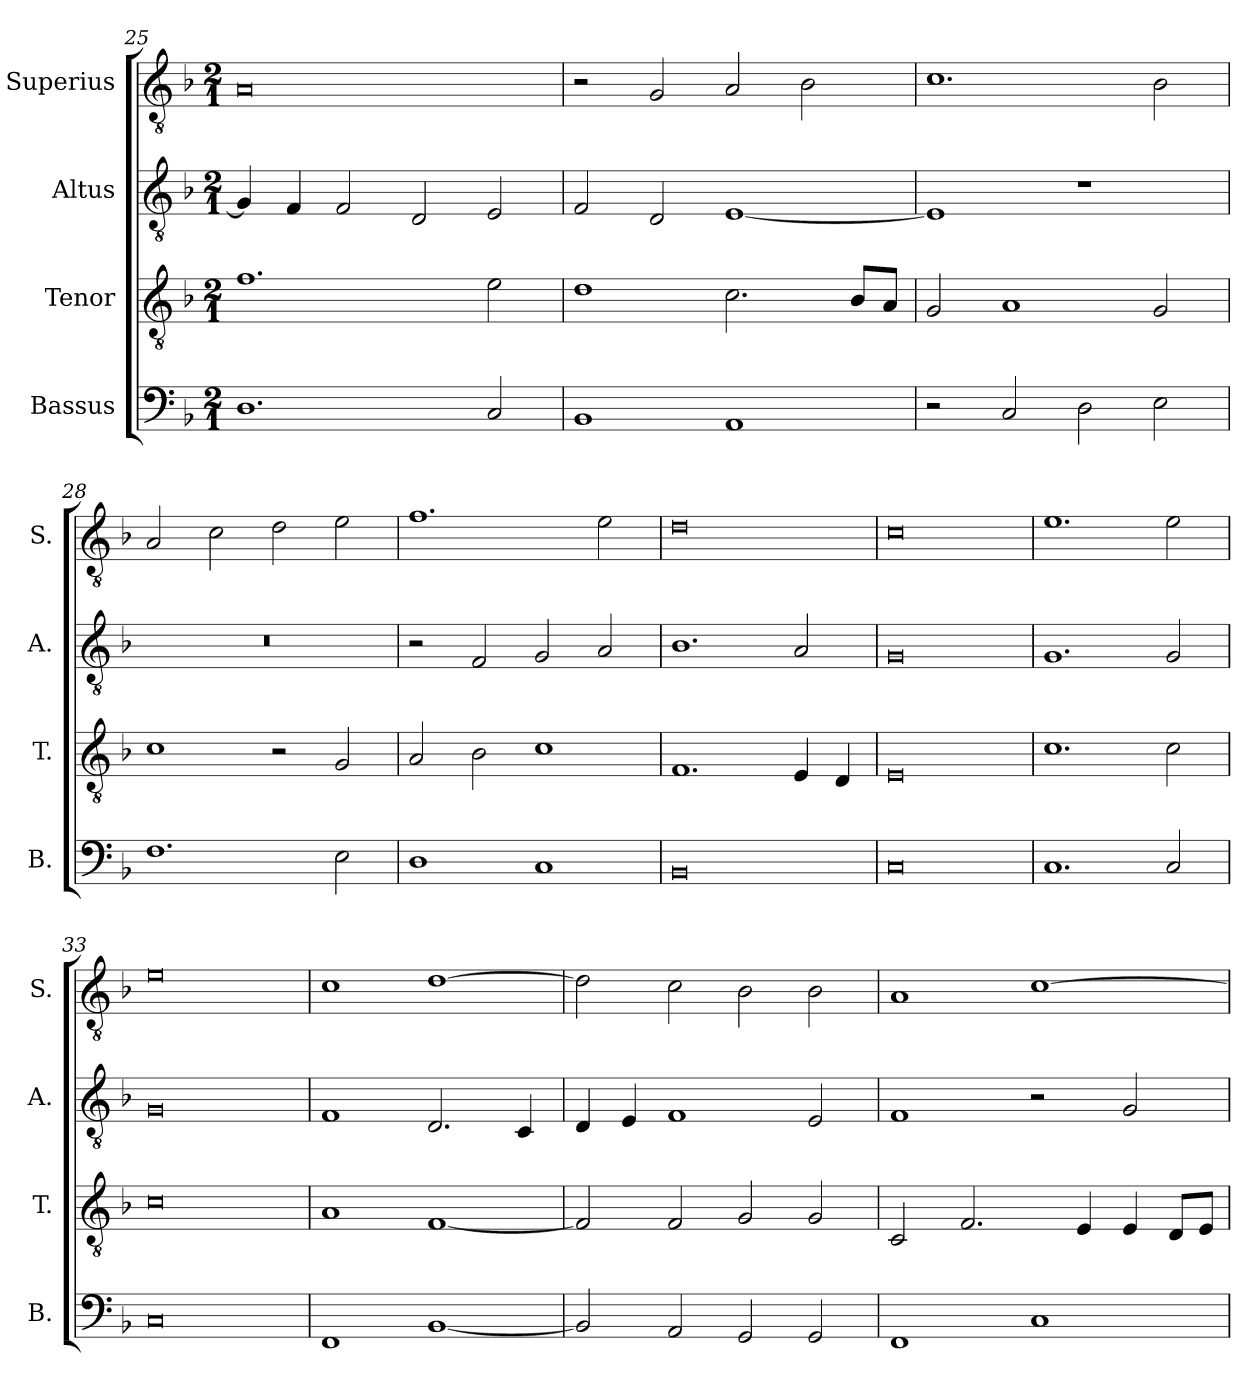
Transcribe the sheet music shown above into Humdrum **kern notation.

**kern	**kern	**kern	**kern
*part4	*part3	*part2	*part1
*staff4	*staff3	*staff2	*staff1
*I"Bassus	*I"Tenor	*I"Altus	*I"Superius
*I'B.	*I'T.	*I'A.	*I'S.
*clefF4	*clefGv2	*clefGv2	*clefGv2
*k[b-]	*k[b-]	*k[b-]	*k[b-]
*M2/1	*M2/1	*M2/1	*M2/1
=25	=25	=25	=25
1.D	1.f	4G/]	0A
.	.	4F/	.
.	.	2F/	.
.	.	2D/	.
2C/	2e\	2E/	.
=26	=26	=26	=26
1BB-	1d	2F/	2r
.	.	2D/	2G/
1AA	2.c\	[1E	2A/
.	.	.	2B-\
.	8B-/L	.	.
.	8A/J	.	.
!!LO:PB:g=z
=27	=27	=27	=27
2r	2G/	1E]	1.c
2C/	1A	.	.
2D\	.	1r	.
2E\	2G/	.	2B-\
=28	=28	=28	=28
1.F	1c	0r	2A/
.	.	.	2c\
.	2r	.	2d\
2E\	2G/	.	2e\
=29	=29	=29	=29
1D	2A/	2r	1.f
.	2B-\	2F/	.
1C	1c	2G/	.
.	.	2A/	2e\
=30	=30	=30	=30
0BB-	1.F	1.B-	0d
.	4E/	2A/	.
.	4D/	.	.
=31	=31	=31	=31
0C	0E	0G	0c
=32	=32	=32	=32
1.C	1.c	1.G	1.e
2C/	2c\	2G/	2e\
=33	=33	=33	=33
0C	0c	0G	0e
=34	=34	=34	=34
1FF	1A	1F	1c
[1BB-	[1F	2.D/	[1d
.	.	4C/	.
!!LO:LB:g=z
=35	=35	=35	=35
2BB-/]	2F/]	4D/	2d\]
.	.	4E/	.
2AA/	2F/	1F	2c\
2GG/	2G/	.	2B-\
2GG/	2G/	2E/	2B-\
=36	=36	=36	=36
1FF	2C/	1F	1A
.	2.F/	.	.
1C	.	2r	[1c
.	4E/	.	.
.	4E/	2G/	.
.	8D/L	.	.
.	8E/J	.	.
=	=	=	=
*-	*-	*-	*-
